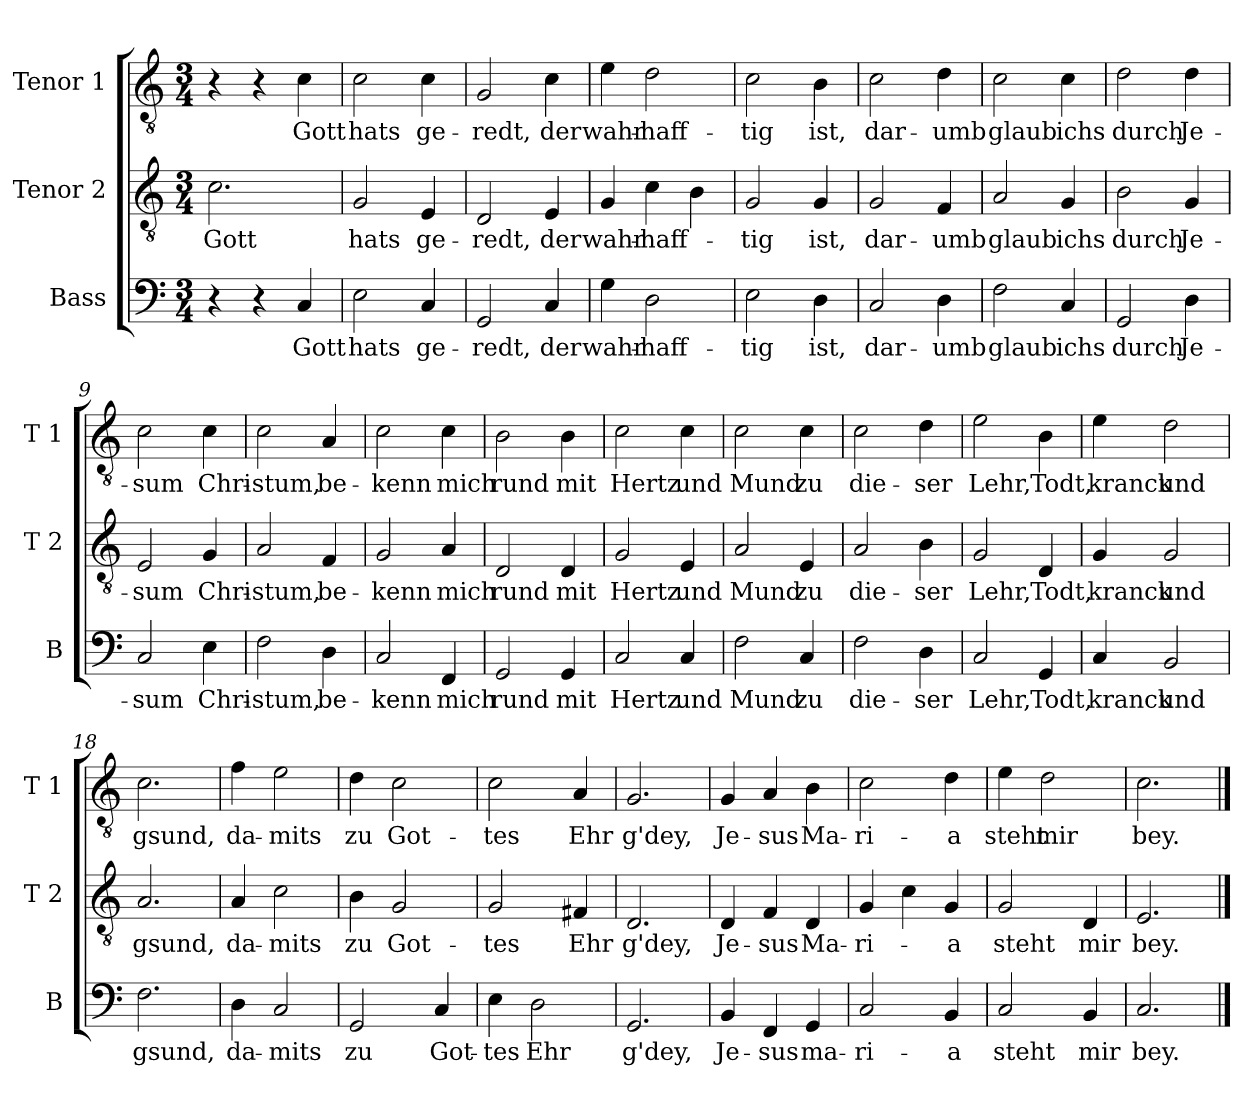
**kern	**text	**kern	**text	**kern	**text
*part3	*part3	*part2	*part2	*part1	*part1
*staff3	*staff3	*staff2	*staff2	*staff1	*staff1
*I"Bass	*	*I"Tenor 2	*	*I"Tenor 1	*
*I'B	*	*I'T 2	*	*I'T 1	*
*clefF4	*	*clefGv2	*	*clefGv2	*
*k[]	*	*k[]	*	*k[]	*
*C:	*	*C:	*	*C:	*
*M3/4	*	*M3/4	*	*M3/4	*
=1	=1	=1	=1	=1	=1
!	!	!	!LO:LY:b	!	!
4r	.	2.c\	Gott	4r	.
4r	.	.	.	4r	.
!	!LO:LY:b	!	!	!	!LO:LY:b
4C/	Gott	.	.	4c\	Gott
=2	=2	=2	=2	=2	=2
!	!LO:LY:b	!	!LO:LY:b	!	!LO:LY:b
2E\	hats	2G/	hats	2c\	hats
!	!LO:LY:b	!	!LO:LY:b	!	!LO:LY:b
4C/	ge-	4E/	ge-	4c\	ge-
=3	=3	=3	=3	=3	=3
!	!LO:LY:b	!	!LO:LY:b	!	!LO:LY:b
2GG/	-redt,	2D/	-redt,	2G/	-redt,
!	!LO:LY:b	!	!LO:LY:b	!	!LO:LY:b
4C/	der	4E/	der	4c\	der
=4	=4	=4	=4	=4	=4
!	!LO:LY:b	!	!LO:LY:b	!	!LO:LY:b
4G\	wahr-	4G/	wahr-	4e\	wahr-
!	!LO:LY:b	!	!LO:LY:b	!	!LO:LY:b
2D\	-haff-	4c\	-haff-	2d\	-haff-
.	.	4B\	.	.	.
=5	=5	=5	=5	=5	=5
!	!LO:LY:b	!	!LO:LY:b	!	!LO:LY:b
2E\	-tig	2G/	-tig	2c\	-tig
!	!LO:LY:b	!	!LO:LY:b	!	!LO:LY:b
4D\	ist,	4G/	ist,	4B\	ist,
!!LO:LB:g=z
=6	=6	=6	=6	=6	=6
!	!LO:LY:b	!	!LO:LY:b	!	!LO:LY:b
2C/	dar-	2G/	dar-	2c\	dar-
!	!LO:LY:b	!	!LO:LY:b	!	!LO:LY:b
4D\	-umb	4F/	-umb	4d\	-umb
=7	=7	=7	=7	=7	=7
!	!LO:LY:b	!	!LO:LY:b	!	!LO:LY:b
2F\	glaub	2A/	glaub	2c\	glaub
!	!LO:LY:b	!	!LO:LY:b	!	!LO:LY:b
4C/	ichs	4G/	ichs	4c\	ichs
=8	=8	=8	=8	=8	=8
!	!LO:LY:b	!	!LO:LY:b	!	!LO:LY:b
2GG/	durch	2B\	durch	2d\	durch
!	!LO:LY:b	!	!LO:LY:b	!	!LO:LY:b
4D\	Je-	4G/	Je-	4d\	Je-
=9	=9	=9	=9	=9	=9
!	!LO:LY:b	!	!LO:LY:b	!	!LO:LY:b
2C/	-sum	2E/	-sum	2c\	-sum
!	!LO:LY:b	!	!LO:LY:b	!	!LO:LY:b
4E\	Chri-	4G/	Chri-	4c\	Chri-
=10	=10	=10	=10	=10	=10
!	!LO:LY:b	!	!LO:LY:b	!	!LO:LY:b
2F\	-stum,	2A/	-stum,	2c\	-stum,
!	!LO:LY:b	!	!LO:LY:b	!	!LO:LY:b
4D\	be-	4F/	be-	4A/	be-
!!LO:LB:g=z
=11	=11	=11	=11	=11	=11
!	!LO:LY:b	!	!LO:LY:b	!	!LO:LY:b
2C/	-kenn	2G/	-kenn	2c\	-kenn
!	!LO:LY:b	!	!LO:LY:b	!	!LO:LY:b
4FF/	mich	4A/	mich	4c\	mich
=12	=12	=12	=12	=12	=12
!	!LO:LY:b	!	!LO:LY:b	!	!LO:LY:b
2GG/	rund	2D/	rund	2B\	rund
!	!LO:LY:b	!	!LO:LY:b	!	!LO:LY:b
4GG/	mit	4D/	mit	4B\	mit
=13	=13	=13	=13	=13	=13
!	!LO:LY:b	!	!LO:LY:b	!	!LO:LY:b
2C/	Hertz	2G/	Hertz	2c\	Hertz
!	!LO:LY:b	!	!LO:LY:b	!	!LO:LY:b
4C/	und	4E/	und	4c\	und
=14	=14	=14	=14	=14	=14
!	!LO:LY:b	!	!LO:LY:b	!	!LO:LY:b
2F\	Mund	2A/	Mund	2c\	Mund
!	!LO:LY:b	!	!LO:LY:b	!	!LO:LY:b
4C/	zu	4E/	zu	4c\	zu
=15	=15	=15	=15	=15	=15
!	!LO:LY:b	!	!LO:LY:b	!	!LO:LY:b
2F\	die-	2A/	die-	2c\	die-
!	!LO:LY:b	!	!LO:LY:b	!	!LO:LY:b
4D\	-ser	4B\	-ser	4d\	-ser
!!LO:PB:g=z
=16	=16	=16	=16	=16	=16
!	!LO:LY:b	!	!LO:LY:b	!	!LO:LY:b
2C/	Lehr,	2G/	Lehr,	2e\	Lehr,
!	!LO:LY:b	!	!LO:LY:b	!	!LO:LY:b
4GG/	Todt,	4D/	Todt,	4B\	Todt,
=17	=17	=17	=17	=17	=17
!	!LO:LY:b	!	!LO:LY:b	!	!LO:LY:b
4C/	kranck	4G/	kranck	4e\	kranck
!	!LO:LY:b	!	!LO:LY:b	!	!LO:LY:b
2BB/	und	2G/	und	2d\	und
=18	=18	=18	=18	=18	=18
!	!LO:LY:b	!	!LO:LY:b	!	!LO:LY:b
2.F\	gsund,	2.A/	gsund,	2.c\	gsund,
=19	=19	=19	=19	=19	=19
!	!LO:LY:b	!	!LO:LY:b	!	!LO:LY:b
4D\	da-	4A/	da-	4f\	da-
!	!LO:LY:b	!	!LO:LY:b	!	!LO:LY:b
2C/	-mits	2c\	-mits	2e\	-mits
=20	=20	=20	=20	=20	=20
!	!LO:LY:b	!	!LO:LY:b	!	!LO:LY:b
2GG/	zu	4B\	zu	4d\	zu
!	!	!	!LO:LY:b	!	!LO:LY:b
.	.	2G/	Got-	2c\	Got-
!	!LO:LY:b	!	!	!	!
4C/	Got-	.	.	.	.
!!LO:LB:g=z
=21	=21	=21	=21	=21	=21
!	!LO:LY:b	!	!LO:LY:b	!	!LO:LY:b
4E\	-tes	2G/	-tes	2c\	-tes
!	!LO:LY:b	!	!	!	!
2D\	Ehr	.	.	.	.
!	!	!	!LO:LY:b	!	!LO:LY:b
.	.	4F#X/	Ehr	4A/	Ehr
=22	=22	=22	=22	=22	=22
!	!LO:LY:b	!	!LO:LY:b	!	!LO:LY:b
2.GG/	g'dey,	2.D/	g'dey,	2.G/	g'dey,
=23	=23	=23	=23	=23	=23
!	!LO:LY:b	!	!LO:LY:b	!	!LO:LY:b
4BB/	Je-	4D/	Je-	4G/	Je-
!	!LO:LY:b	!	!LO:LY:b	!	!LO:LY:b
4FF/	-sus	4F/	-sus	4A/	-sus
!	!LO:LY:b	!	!LO:LY:b	!	!LO:LY:b
4GG/	ma-	4D/	Ma-	4B\	Ma-
=24	=24	=24	=24	=24	=24
!	!LO:LY:b	!	!LO:LY:b	!	!LO:LY:b
2C/	-ri-	4G/	-ri-	2c\	-ri-
.	.	4c\	.	.	.
!	!LO:LY:b	!	!LO:LY:b	!	!LO:LY:b
4BB/	-a	4G/	-a	4d\	-a
=25	=25	=25	=25	=25	=25
!	!LO:LY:b	!	!LO:LY:b	!	!LO:LY:b
2C/	steht	2G/	steht	4e\	steht
!	!	!	!	!	!LO:LY:b
.	.	.	.	2d\	mir
!	!LO:LY:b	!	!LO:LY:b	!	!
4BB/	mir	4D/	mir	.	.
=26	=26	=26	=26	=26	=26
!	!LO:LY:b	!	!LO:LY:b	!	!LO:LY:b
2.C/	bey.	2.E/	bey.	2.c\	bey.
==	==	==	==	==	==
*-	*-	*-	*-	*-	*-
